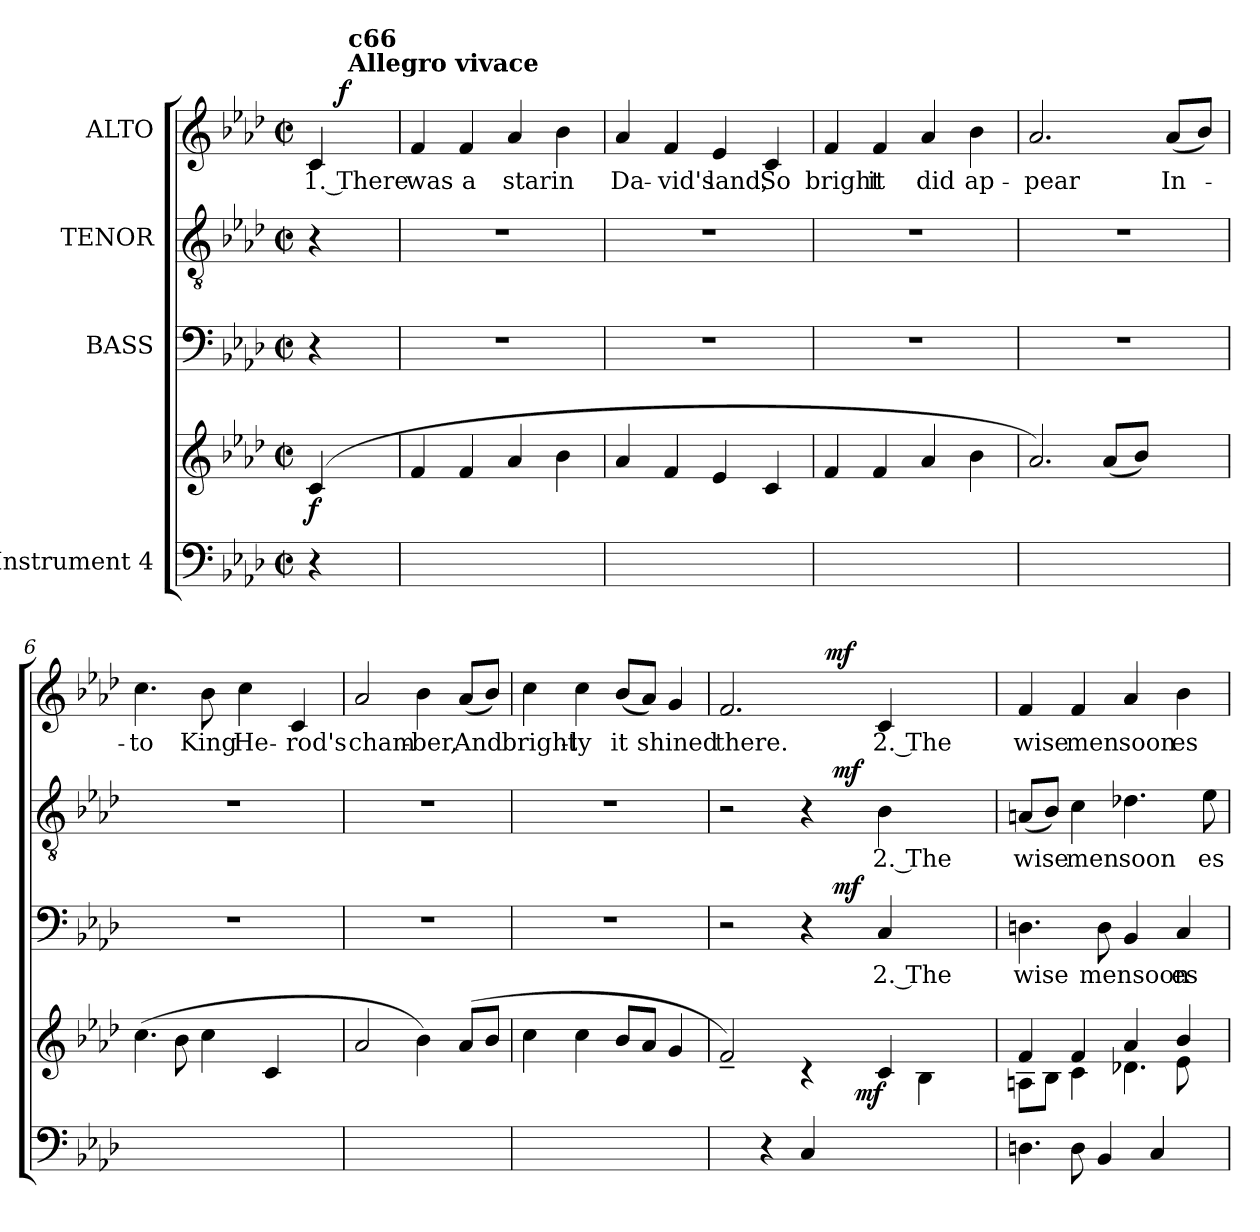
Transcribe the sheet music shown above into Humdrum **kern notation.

**kern	**kern	**dynam	**kern	**text	**dynam	**kern	**text	**dynam	**kern	**text	**dynam
*part4	*part4	*part4	*part3	*part3	*part3	*part2	*part2	*part2	*part1	*part1	*part1
*staff5	*staff4	*staff4/5	*staff3	*staff3	*staff3	*staff2	*staff2	*staff2	*staff1	*staff1	*staff1
*I"Instrument 4	*	*	*I"BASS	*	*	*I"TENOR	*	*	*I"ALTO	*	*
!!LO:PB:g=z
*stria5	*stria5	*	*stria5	*	*	*stria5	*	*	*stria5	*	*
*clefF4	*clefG2	*	*clefF4	*	*	*clefGv2	*	*	*clefG2	*	*
*k[b-e-a-d-]	*k[b-e-a-d-]	*	*k[b-e-a-d-]	*	*	*k[b-e-a-d-]	*	*	*k[b-e-a-d-]	*	*
*A-:	*A-:	*	*A-:	*	*	*A-:	*	*	*A-:	*	*
*M2/2	*M2/2	*	*M2/2	*	*	*M2/2	*	*	*M2/2	*	*
*met(c|)	*met(c|)	*	*met(c|)	*	*	*met(c|)	*	*	*met(c|)	*	*
=1	=1	=1	=1	=1	=1	=1	=1	=1	=1	=1	=1
!	!	!LO:DY:b	!	!	!	!	!	!	!	!LO:LY:b:rj	!
*	*	*	*	*	*	*	*	*	*^	*	*
*	*	*	*	*	*	*	*	*	*	*^	*	*
4rC	(>4c/	f	4r	.	.	4r	.	.	4c/	16ryy	16.ryy	1. There	.
.	.	.	.	.	.	.	.	.	.	64ryy	.	.	.
!	!	!	!	!	!	!	!	!	!	!	!	!	!LO:DY:a
.	.	.	.	.	.	.	.	.	.	8ryy	.	.	f
*	*	*	*	*	*	*	*	*	*MM198	*	*	*	*
!	!	!	!	!	!	!	!	!	!	!	!LO:TX:a:B:t=Allegro vivace	!	!
!	!	!	!	!	!	!	!	!	!	!	!LO:TX:a:B:t=c66	!	!
.	.	.	.	.	.	.	.	.	.	.	8ryy	.	.
.	.	.	.	.	.	.	.	.	.	32.ryy	.	.	.
.	.	.	.	.	.	.	.	.	.	.	32ryy	.	.
!	!LO:TX:a:B:t=Allegro vivace	!	!	!	!	!	!	!	!	!	!	!	!
!	!LO:TX:a:B:t=c66	!	!	!	!	!	!	!	!	!	!	!	!
!	!LO:TX:b:i:t=rehearsal	!	!	!	!	!	!	!	!	!	!	!	!
!	!LO:TX:b:i:t=only	!	!	!	!	!	!	!	!	!	!	!	!
!	!LO:TX:b:i:t=for	!	!	!	!	!	!	!	!	!	!	!	!
*	*	*	*	*	*	*	*	*	*v	*v	*v	*	*
*	*MM198	*	*	*	*	*	*	*	*	*	*
=2	=2	=2	=2	=2	=2	=2	=2	=2	=2	=2	=2
*	*	*	*	*	*	*	*	*	*^	*	*
*	*	*	*	*	*	*	*	*	*	*^	*	*
!	!	!	!	!	!	!	!	!	!	!	!	!LO:LY:b:cj	!
*	*	*	*	*	*	*	*	*	*v	*v	*v	*	*
1ryy	4f/	.	1r	.	.	1r	.	.	4f/	was	.
!	!	!	!	!	!	!	!	!	!	!LO:LY:b:cj	!
.	4f/	.	.	.	.	.	.	.	4f/	a	.
!	!	!	!	!	!	!	!	!	!	!LO:LY:b:cj	!
.	4a-/	.	.	.	.	.	.	.	4a-/	star	.
!	!	!	!	!	!	!	!	!	!	!LO:LY:b:cj	!
.	4b-\	.	.	.	.	.	.	.	4b-\	in	.
=3	=3	=3	=3	=3	=3	=3	=3	=3	=3	=3	=3
!	!	!	!	!	!	!	!	!	!	!LO:LY:b	!
1ryy	4a-/	.	1r	.	.	1r	.	.	4a-/	Da-	.
!	!	!	!	!	!	!	!	!	!	!LO:LY:b:cj	!
.	4f/	.	.	.	.	.	.	.	4f/	-vid's	.
!	!	!	!	!	!	!	!	!	!	!LO:LY:b:cj	!
.	4e-/	.	.	.	.	.	.	.	4e-/	land,	.
!	!	!	!	!	!	!	!	!	!	!LO:LY:b:cj	!
.	4c/	.	.	.	.	.	.	.	4c/	So	.
=4	=4	=4	=4	=4	=4	=4	=4	=4	=4	=4	=4
!	!	!	!	!	!	!	!	!	!	!LO:LY:b:cj	!
1ryy	4f/	.	1r	.	.	1r	.	.	4f/	bright	.
!	!	!	!	!	!	!	!	!	!	!LO:LY:b:cj	!
.	4f/	.	.	.	.	.	.	.	4f/	it	.
!	!	!	!	!	!	!	!	!	!	!LO:LY:b:cj	!
.	4a-/	.	.	.	.	.	.	.	4a-/	did	.
!	!	!	!	!	!	!	!	!	!	!LO:LY:b:cj	!
.	4b-\	.	.	.	.	.	.	.	4b-\	ap-	.
=5	=5	=5	=5	=5	=5	=5	=5	=5	=5	=5	=5
!	!LO:N:vis=2.	!	!	!	!	!	!	!	!	!LO:LY:b:cj	!
1ryy	2a-/)	.	1r	.	.	1r	.	.	2.a-/	-pear	.
.	(>8a-/L	.	.	.	.	.	.	.	.	.	.
.	8b-/J)	.	.	.	.	.	.	.	.	.	.
!	!	!	!	!	!	!	!	!	!	!LO:LY:b:cj	!
.	4ryy	.	.	.	.	.	.	.	(<8a-/L	In-	.
.	.	.	.	.	.	.	.	.	8b-/J)	.	.
!!LO:LB:g=z
=6	=6	=6	=6	=6	=6	=6	=6	=6	=6	=6	=6
!	!LO:N:vis=4.	!	!	!	!	!	!	!	!	!LO:LY:b:cj	!
1ryy	(>4cc\	.	1r	.	.	1r	.	.	4.cc\	-to	.
.	8b-\	.	.	.	.	.	.	.	.	.	.
!	!	!	!	!	!	!	!	!	!	!LO:LY:b:cj	!
.	4cc\	.	.	.	.	.	.	.	8b-\	King	.
!	!	!	!	!	!	!	!	!	!	!LO:LY:b:cj	!
.	.	.	.	.	.	.	.	.	4cc\	He-	.
.	4c/	.	.	.	.	.	.	.	.	.	.
!	!	!	!	!	!	!	!	!	!	!LO:LY:b:rj	!
.	.	.	.	.	.	.	.	.	4c/	-rod's	.
.	8ryy	.	.	.	.	.	.	.	.	.	.
=7	=7	=7	=7	=7	=7	=7	=7	=7	=7	=7	=7
!	!	!	!	!	!	!	!	!	!	!LO:LY:b:cj	!
1ryy	2a-/	.	1r	.	.	1r	.	.	2a-/	cham-	.
!	!	!	!	!	!	!	!	!	!	!LO:LY:b:cj	!
.	4b-\)	.	.	.	.	.	.	.	4b-\	-ber,	.
!	!	!	!	!	!	!	!	!	!	!LO:LY:b	!
.	(>8a-/L	.	.	.	.	.	.	.	(<8a-/L	And	.
.	8b-/J	.	.	.	.	.	.	.	8b-/J)	.	.
=8	=8	=8	=8	=8	=8	=8	=8	=8	=8	=8	=8
!	!	!	!	!	!	!	!	!	!	!LO:LY:b:cj	!
1ryy	4cc\	.	1r	.	.	1r	.	.	4cc\	bright-	.
!	!	!	!	!	!	!	!	!	!	!LO:LY:b:rj	!
.	4cc\	.	.	.	.	.	.	.	4cc\	-ly	.
!	!	!	!	!	!	!	!	!	!	!LO:LY:b:cj	!
.	8b-/L	.	.	.	.	.	.	.	(<8b-/L	it	.
!	!	!	!	!	!	!	!	!	!	!LO:LY:b	!
.	8a-/J	.	.	.	.	.	.	.	8a-/J)	shined	.
.	4g/	.	.	.	.	.	.	.	4g/	.	.
=9	=9	=9	=9	=9	=9	=9	=9	=9	=9	=9	=9
!	!LO:N:vis=2.	!	!	!	!	!	!	!	!	!LO:LY:b:cj	!
*	*^	*	*^	*	*	*^	*	*	*^	*	*
4ryy	2f~</)	2ryy	.	2r	2ryy	.	.	2r	2ryy	.	.	2.f/	2ryy	there.	.
4rC	.	.	.	.	.	.	.	.	.	.	.	.	.	.	.
4C/	4rB	8ryy	.	4r	16.ryy	.	.	4r	16.ryy	.	.	.	16ryy	.	.
.	.	.	.	.	.	.	.	.	.	.	.	.	64ryy	.	.
!	!	!	!	!	!	!	!	!	!	!	!	!	!	!	!LO:DY:a
.	.	.	.	.	.	.	.	.	.	.	.	.	2ryy	.	mf
!	!	!	!	!	!	!	!LO:DY:a	!	!	!	!LO:DY:a	!	!	!	!
.	.	.	.	.	2ryy	.	mf	.	2ryy	.	mf	.	.	.	.
.	.	32ryy	.	.	.	.	.	.	.	.	.	.	.	.	.
!	!	!	!LO:DY:b	!	!	!	!	!	!	!	!	!	!	!	!
.	.	2ryy	mf	.	.	.	.	.	.	.	.	.	.	.	.
!	!	!	!	!	!	!LO:LY:b:rj	!	!	!	!LO:LY:b:rj	!	!	!	!LO:LY:b:rj	!
2ryy	4c/	.	.	4C/	.	2. The	.	4B-\	.	2. The	.	4c/	.	2. The	.
.	4B-\	.	.	4ryy	.	.	.	4ryy	.	.	.	4ryy	.	.	.
.	.	.	.	.	.	.	.	.	.	.	.	.	8ryy	.	.
.	.	.	.	.	8ryy	.	.	.	8ryy	.	.	.	.	.	.
.	.	16.ryy	.	.	.	.	.	.	.	.	.	.	.	.	.
.	.	.	.	.	.	.	.	.	.	.	.	.	32.ryy	.	.
.	.	.	.	.	32ryy	.	.	.	32ryy	.	.	.	.	.	.
!!LO:PB:g=z
=10	=10	=10	=10	=10	=10	=10	=10	=10	=10	=10	=10	=10	=10	=10	=10
!LO:N:vis=4.	!	!	!	!	!	!LO:LY:b:cj	!	!	!	!LO:LY:b	!	!	!	!LO:LY:b:cj	!
*	*	*	*	*v	*v	*	*	*	*	*	*	*v	*v	*	*
*	*	*	*	*	*	*	*v	*v	*	*	*	*	*
4Dn\	4f/	8An\L	.	4.Dn\	wise	.	(<8An/L	wise	.	4f/	wise	.
.	.	8B-\J	.	.	.	.	8B-/J)	.	.	.	.	.
!	!	!	!	!	!	!	!	!LO:LY:b:cj	!	!	!LO:LY:b:cj	!
8D\	4f/	4c\	.	.	.	.	4c\	men	.	4f/	men	.
!	!	!	!	!	!LO:LY:b	!	!	!	!	!	!	!
4BB-/	.	.	.	8D\	mensoon	.	.	.	.	.	.	.
!	!	!LO:N:vis=4.	!	!	!	!	!	!LO:LY:b:cj	!	!	!LO:LY:b:cj	!
.	4a-/	4d-X\	.	4BB-/	.	.	4.d-X\	soon	.	4a-/	soon	.
4C/	.	.	.	.	.	.	.	.	.	.	.	.
!	!	!	!	!	!LO:LY:b:cj	!	!	!	!	!	!LO:LY:b:cj	!
.	4b-/	8e-\	.	4C/	es-	.	.	.	.	4b-\	es-	.
!	!	!	!	!	!	!	!	!LO:LY:b:cj	!	!	!	!
8ryy	.	8ryy	.	.	.	.	8e-\	es-	.	.	.	.
*	*v	*v	*	*	*	*	*	*	*	*	*	*
=	=	=	=	=	=	=	=	=	=	=	=
*-	*-	*-	*-	*-	*-	*-	*-	*-	*-	*-	*-
